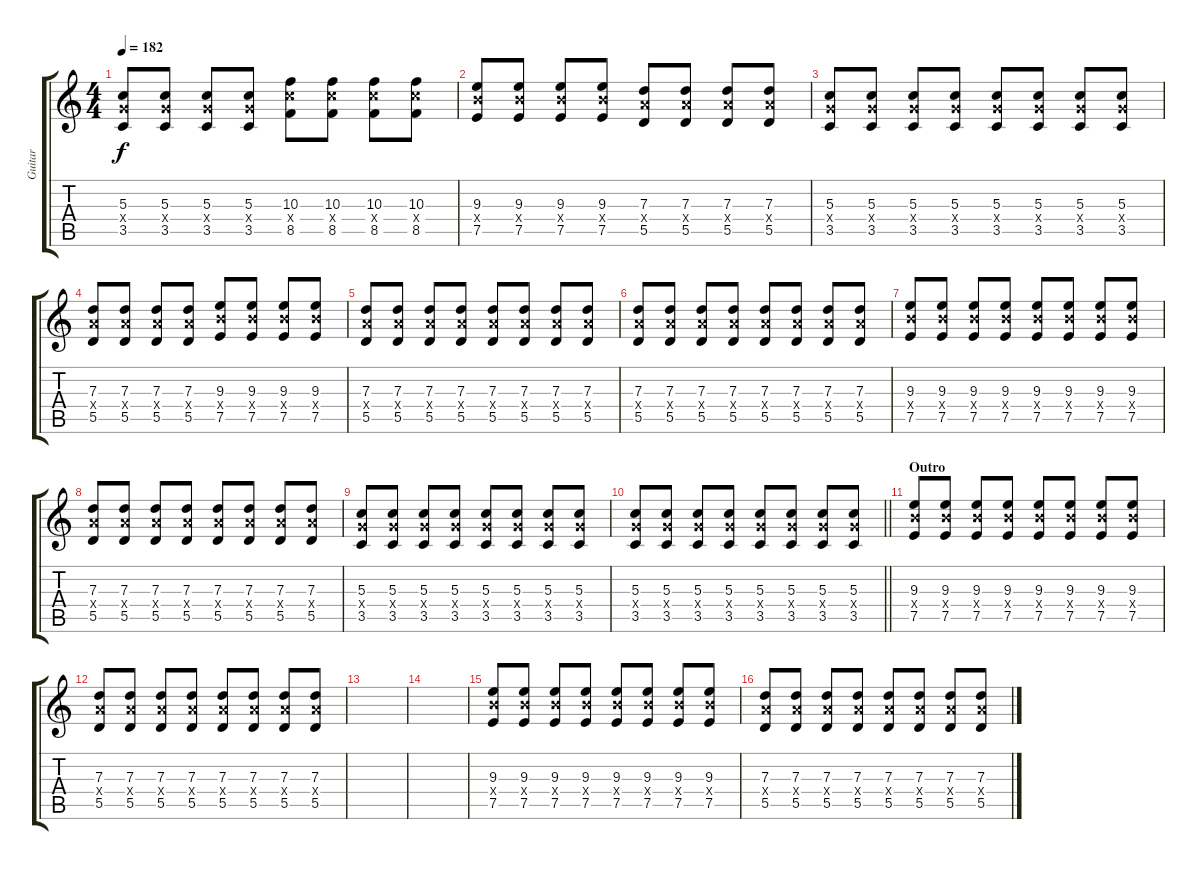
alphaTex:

\track ("Guitar" "Guitar") {instrument distortionguitar}
\staff {score tabs}
\tuning (E4 B3 G3 D3 A2 E2) {hide}
\ts (4 4)
\tempo 182
\clef g2
\ks c
(5.3 5.4{x} 3.5).8{dy f} (5.3 5.4{x} 3.5).8 (5.3 5.4{x} 3.5).8 (5.3 5.4{x} 3.5).8 (10.3 10.4{x} 8.5).8 (10.3 10.4{x} 8.5).8 (10.3 10.4{x} 8.5).8 (10.3 10.4{x} 8.5).8 |
(9.3 9.4{x} 7.5).8 (9.3 9.4{x} 7.5).8 (9.3 9.4{x} 7.5).8 (9.3 9.4{x} 7.5).8 (7.3 7.4{x} 5.5).8 (7.3 7.4{x} 5.5).8 (7.3 7.4{x} 5.5).8 (7.3 7.4{x} 5.5).8 |
(5.3 5.4{x} 3.5).8 (5.3 5.4{x} 3.5).8 (5.3 5.4{x} 3.5).8 (5.3 5.4{x} 3.5).8 (5.3 5.4{x} 3.5).8 (5.3 5.4{x} 3.5).8 (5.3 5.4{x} 3.5).8 (5.3 5.4{x} 3.5).8 |
(7.3 7.4{x} 5.5).8 (7.3 7.4{x} 5.5).8 (7.3 7.4{x} 5.5).8 (7.3 7.4{x} 5.5).8 (9.3 9.4{x} 7.5).8 (9.3 9.4{x} 7.5).8 (9.3 9.4{x} 7.5).8 (9.3 9.4{x} 7.5).8 |
(7.3 7.4{x} 5.5).8 (7.3 7.4{x} 5.5).8 (7.3 7.4{x} 5.5).8 (7.3 7.4{x} 5.5).8 (7.3 7.4{x} 5.5).8 (7.3 7.4{x} 5.5).8 (7.3 7.4{x} 5.5).8 (7.3 7.4{x} 5.5).8 |
(7.3 7.4{x} 5.5).8 (7.3 7.4{x} 5.5).8 (7.3 7.4{x} 5.5).8 (7.3 7.4{x} 5.5).8 (7.3 7.4{x} 5.5).8 (7.3 7.4{x} 5.5).8 (7.3 7.4{x} 5.5).8 (7.3 7.4{x} 5.5).8 |
(9.3 9.4{x} 7.5).8 (9.3 9.4{x} 7.5).8 (9.3 9.4{x} 7.5).8 (9.3 9.4{x} 7.5).8 (9.3 9.4{x} 7.5).8 (9.3 9.4{x} 7.5).8 (9.3 9.4{x} 7.5).8 (9.3 9.4{x} 7.5).8 |
(7.3 7.4{x} 5.5).8 (7.3 7.4{x} 5.5).8 (7.3 7.4{x} 5.5).8 (7.3 7.4{x} 5.5).8 (7.3 7.4{x} 5.5).8 (7.3 7.4{x} 5.5).8 (7.3 7.4{x} 5.5).8 (7.3 7.4{x} 5.5).8 |
(5.3 5.4{x} 3.5).8 (5.3 5.4{x} 3.5).8 (5.3 5.4{x} 3.5).8 (5.3 5.4{x} 3.5).8 (5.3 5.4{x} 3.5).8 (5.3 5.4{x} 3.5).8 (5.3 5.4{x} 3.5).8 (5.3 5.4{x} 3.5).8 |
\barLineRight lightlight
(5.3 5.4{x} 3.5).8 (5.3 5.4{x} 3.5).8 (5.3 5.4{x} 3.5).8 (5.3 5.4{x} 3.5).8 (5.3 5.4{x} 3.5).8 (5.3 5.4{x} 3.5).8 (5.3 5.4{x} 3.5).8 (5.3 5.4{x} 3.5).8 |
\section ("" "Outro")
(9.3 9.4{x} 7.5).8 (9.3 9.4{x} 7.5).8 (9.3 9.4{x} 7.5).8 (9.3 9.4{x} 7.5).8 (9.3 9.4{x} 7.5).8 (9.3 9.4{x} 7.5).8 (9.3 9.4{x} 7.5).8 (9.3 9.4{x} 7.5).8 |
(7.3 7.4{x} 5.5).8 (7.3 7.4{x} 5.5).8 (7.3 7.4{x} 5.5).8 (7.3 7.4{x} 5.5).8 (7.3 7.4{x} 5.5).8 (7.3 7.4{x} 5.5).8 (7.3 7.4{x} 5.5).8 (7.3 7.4{x} 5.5).8 |
|
|
(9.3 9.4{x} 7.5).8 (9.3 9.4{x} 7.5).8 (9.3 9.4{x} 7.5).8 (9.3 9.4{x} 7.5).8 (9.3 9.4{x} 7.5).8 (9.3 9.4{x} 7.5).8 (9.3 9.4{x} 7.5).8 (9.3 9.4{x} 7.5).8 |
(7.3 7.4{x} 5.5).8 (7.3 7.4{x} 5.5).8 (7.3 7.4{x} 5.5).8 (7.3 7.4{x} 5.5).8 (7.3 7.4{x} 5.5).8 (7.3 7.4{x} 5.5).8 (7.3 7.4{x} 5.5).8 (7.3 7.4{x} 5.5).8
